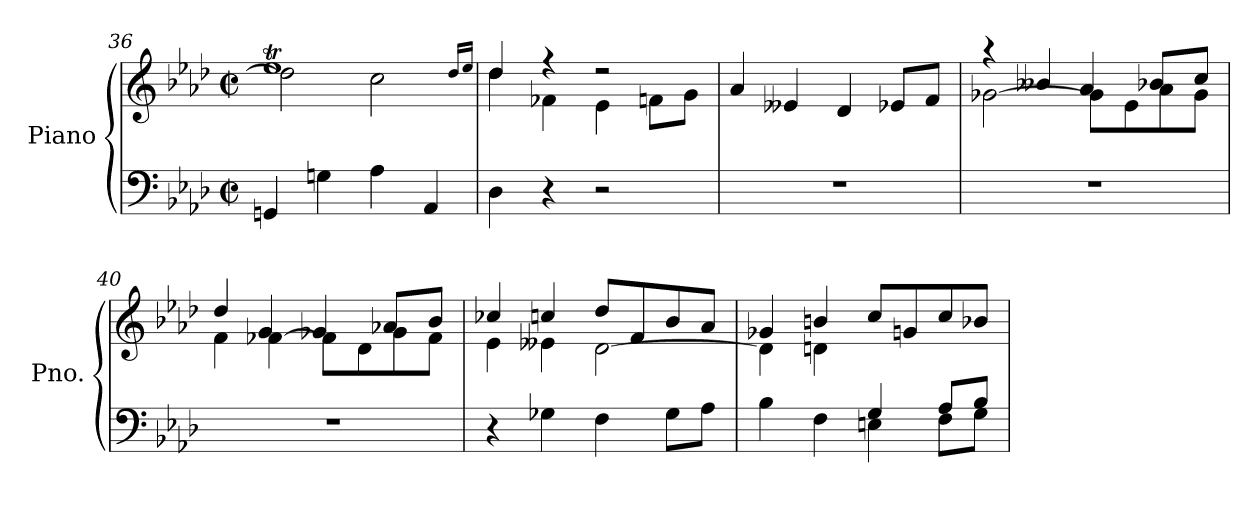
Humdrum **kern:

**kern	**kern
*part1	*part1
*staff2	*staff1
*I"Piano	*
*I'Pno.	*
*clefF4	*clefG2
*k[b-e-a-d-]	*k[b-e-a-d-]
*M2/2	*M2/2
*met(c|)	*met(c|)
=36	=36
*	*^
4GGn/	1ee-T	2dd-\]
4Gn\	.	.
4A-\	.	2cc\
4AA-/	.	.
.	16qdd-/LL	.
.	16qee-/JJ	.
!!LO:LB:g=z	!!
=37	=37	=37
4D-\	4dd-/	4dd-\
4r	4r	4f-X\
2r	2r	4e-\
.	.	8fn\L
.	.	8g\J
*	*v	*v
=38	=38
1r	4a-/
.	4e--X/
.	4d-/
.	8e-X/L
.	8f/J
=39	=39
*	*^
1r	[2g-X\	4raa
.	.	4b--X/
.	8g-\L]	4a-/
.	8e-\	.
.	8a-\	8b-X/L
.	8g-\J	8cc/J
=40	=40	=40
1r	4f\	4dd-/
.	[4f-X\	4g/
.	8f-\L]	4g-X/
.	8d-\	.
.	8g-\	8a-X/L
.	8f-\J	8b-/J
!!LO:LB:g=z	!!
=41	=41	=41
4r	4e-\	4cc-X/
4G-X\	4e--X\	4ccn/
4F\	[2d-\	8dd-/L
.	.	8f/
8G-\L	.	8b-/
8A-\J	.	8a-/J
=42	=42	=42
*^	*	*
2ryy	4B-\	4d-\]	4g-X/
.	4F\	4dn\	4bn/
4G/	4En\	2ryy	8cc/L
.	.	.	8gn/
8A-/L	8F\L	.	8cc/
8B-/J	8G\J	.	8b-X/J
*v	*v	*	*
*	*v	*v
=	=
*-	*-
